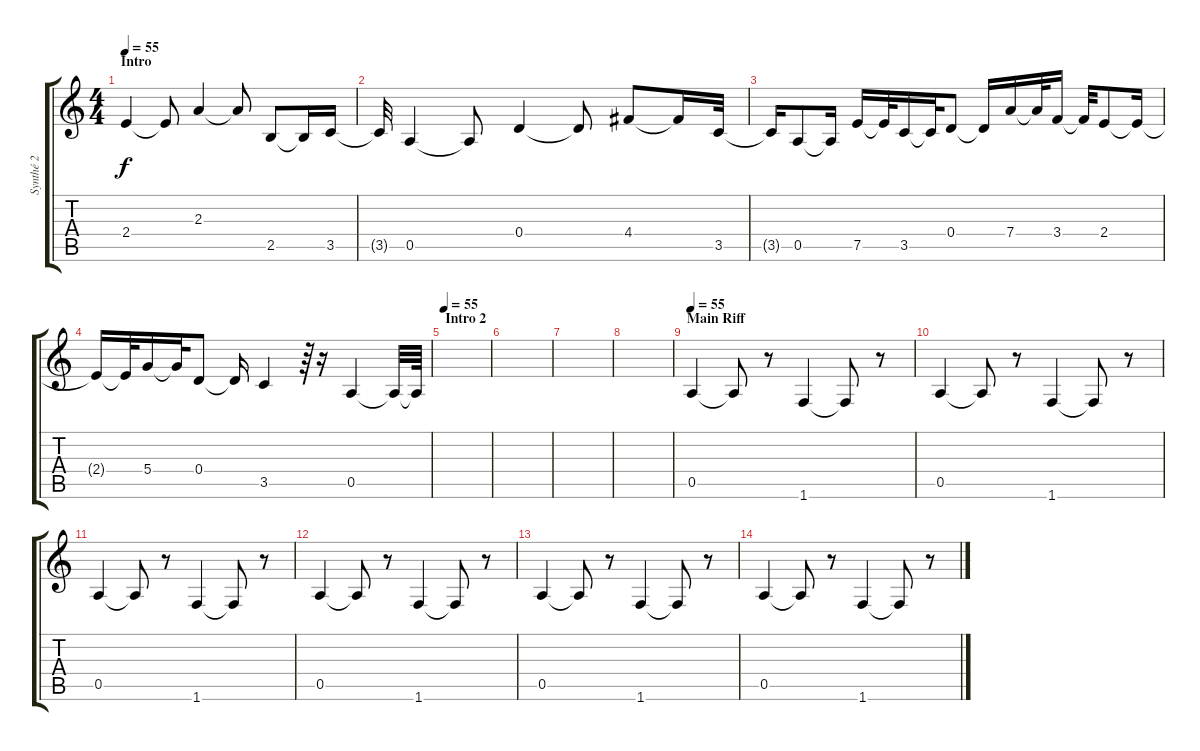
\track ("Synthé 2" "Synthé 2") {instrument contrabass}
\staff {score tabs}
\tuning (E4 B3 G3 D3 A2 E2) {hide}
\ts (4 4)
\section ("" "Intro")
\tempo 55
\tempo 35
\tempo 40
\tempo 55
\clef g2
\ks c
2.4.4{dy f volume 10 instrument contrabass} 2.4{t}.8 2.3.4 2.3{t}.8 2.5.8 2.5{t}.16 3.5.16 |
3.5{t}.32 0.5.4 0.5{t}.8 0.4.4 0.4{t}.8 4.4.8 4.4{t}.16 3.5.32 |
3.5{t}.16 0.5.8 0.5{t}.16 7.5.16 7.5{t}.32 3.5.16 3.5{t}.32 0.4.8 0.4{t}.16 7.4.16 7.4{t}.32 3.4.16 3.4{t}.32 2.4.8 2.4{t}.16 |
2.4{t}.16 2.4{t}.32 5.4.16 5.4{t}.32 0.4.8 0.4{t}.16 3.5.4 r.64 r.16 0.5.4 0.5{t}.32 0.5{t}.64 |
\section ("" "Intro 2")
\tempo 55
|
|
|
|
\section ("" "Main Riff")
\tempo 55
0.5.4{volume 10 instrument tremolostrings} 0.5{t}.8 r.8 1.6.4 1.6{t}.8 r.8 |
0.5.4 0.5{t}.8 r.8 1.6.4 1.6{t}.8 r.8 |
0.5.4 0.5{t}.8 r.8 1.6.4 1.6{t}.8 r.8 |
0.5.4 0.5{t}.8 r.8 1.6.4 1.6{t}.8 r.8 |
0.5.4 0.5{t}.8 r.8 1.6.4 1.6{t}.8 r.8 |
0.5.4 0.5{t}.8 r.8 1.6.4 1.6{t}.8 r.8
